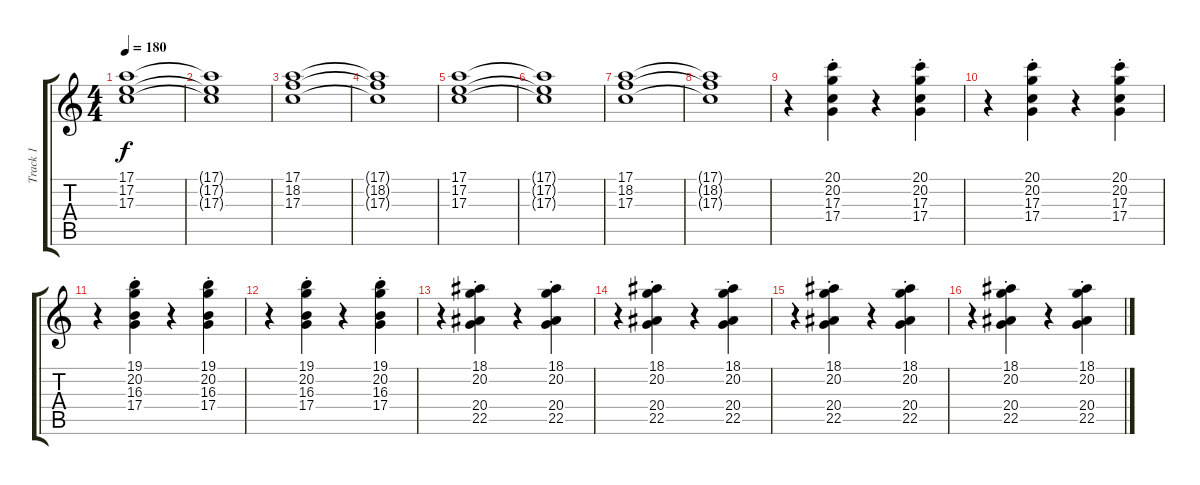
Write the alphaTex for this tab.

\track ("Track 1" "Track 1") {instrument rockorgan}
\staff {score tabs}
\tuning (E4 B3 G3 D3 A2 E2) {hide}
\ts (4 4)
\tempo 180
\clef g2
\ks c
(17.1 17.2 17.3).1{dy f} |
(17.1{t} 17.2{t} 17.3{t}).1 |
(17.1 18.2 17.3).1 |
(17.1{t} 18.2{t} 17.3{t}).1 |
(17.1 17.2 17.3).1 |
(17.1{t} 17.2{t} 17.3{t}).1 |
(17.1 18.2 17.3).1 |
(17.1{t} 18.2{t} 17.3{t}).1 |
r.4 (20.1{st} 20.2{st} 17.3{st} 17.4{st}).4 r.4 (20.1{st} 20.2{st} 17.3{st} 17.4{st}).4 |
r.4 (20.1{st} 20.2{st} 17.3{st} 17.4{st}).4 r.4 (20.1{st} 20.2{st} 17.3{st} 17.4{st}).4 |
r.4 (19.1{st} 20.2{st} 16.3{st} 17.4{st}).4 r.4 (19.1{st} 20.2{st} 16.3{st} 17.4{st}).4 |
r.4 (19.1{st} 20.2{st} 16.3{st} 17.4{st}).4 r.4 (19.1{st} 20.2{st} 16.3{st} 17.4{st}).4 |
r.4 (18.1{st} 20.2{st} 20.4{st} 22.5{st}).4 r.4 (18.1{st} 20.2{st} 20.4{st} 22.5{st}).4 |
r.4 (18.1{st} 20.2{st} 20.4{st} 22.5{st}).4 r.4 (18.1{st} 20.2{st} 20.4{st} 22.5{st}).4 |
r.4 (18.1{st} 20.2{st} 20.4{st} 22.5{st}).4 r.4 (18.1{st} 20.2{st} 20.4{st} 22.5{st}).4 |
r.4 (18.1{st} 20.2{st} 20.4{st} 22.5{st}).4 r.4 (18.1{st} 20.2{st} 20.4{st} 22.5{st}).4
